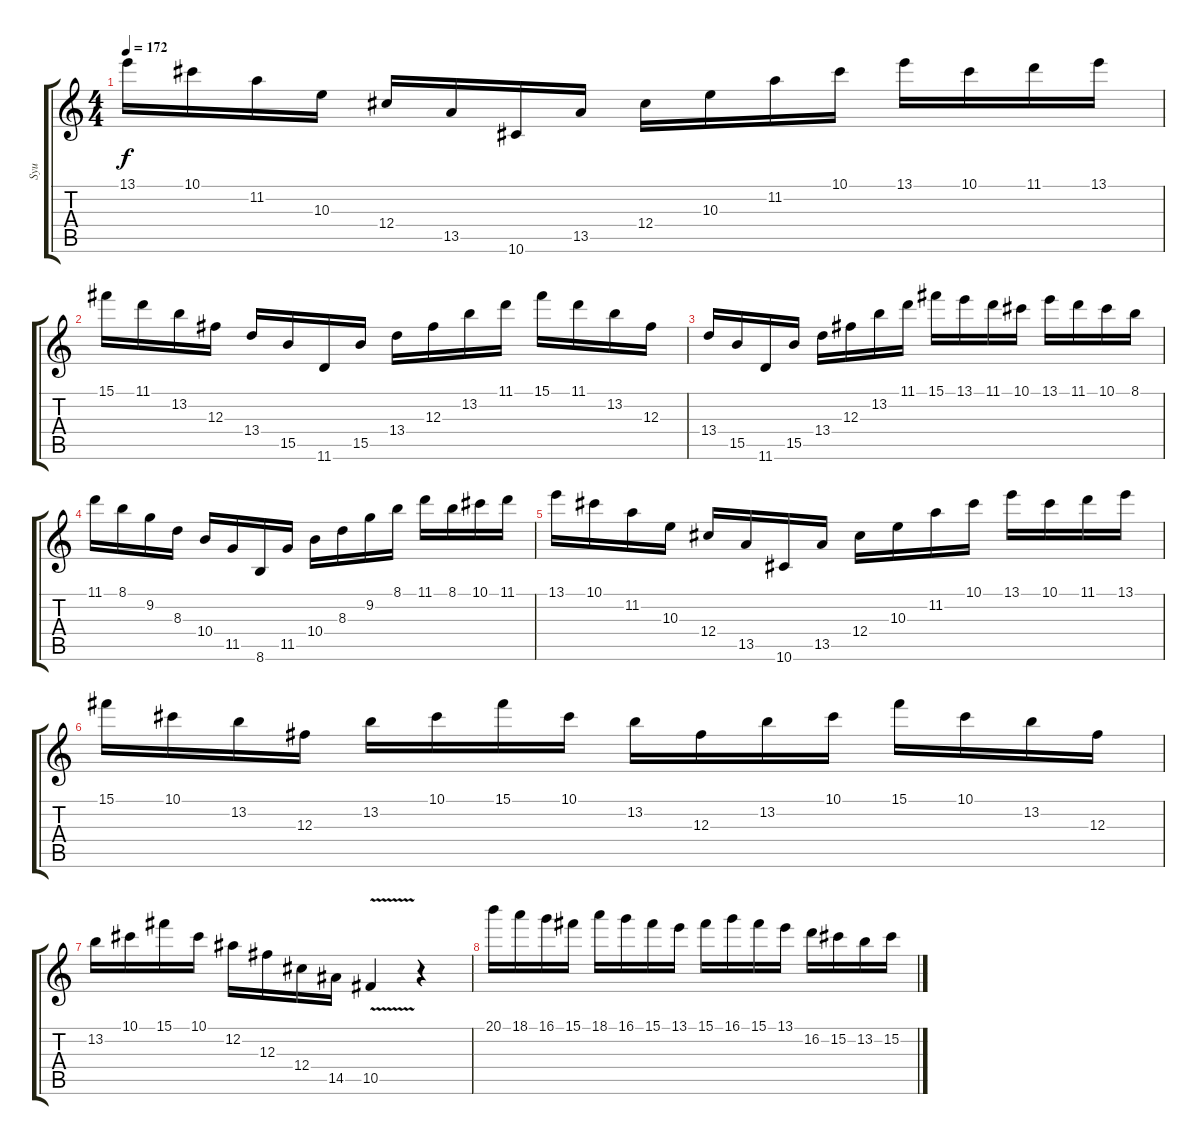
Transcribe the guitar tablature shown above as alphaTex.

\track ("Syu" "Syu") {instrument overdrivenguitar}
\staff {score tabs}
\tuning (Eb4 Bb3 Gb3 Db3 Ab2 Eb2) {hide}
\ts (4 4)
\tempo 172
\clef g2
\ks c
13.1.16{dy f} 10.1.16 11.2.16 10.3.16 12.4.16 13.5.16 10.6.16 13.5.16 12.4.16 10.3.16 11.2.16 10.1.16 13.1.16 10.1.16 11.1.16 13.1.16 |
15.1.16 11.1.16 13.2.16 12.3.16 13.4.16 15.5.16 11.6.16 15.5.16 13.4.16 12.3.16 13.2.16 11.1.16 15.1.16 11.1.16 13.2.16 12.3.16 |
13.4.16 15.5.16 11.6.16 15.5.16 13.4.16 12.3.16 13.2.16 11.1.16 15.1.16 13.1.16 11.1.16 10.1.16 13.1.16 11.1.16 10.1.16 8.1.16 |
11.1.16 8.1.16 9.2.16 8.3.16 10.4.16 11.5.16 8.6.16 11.5.16 10.4.16 8.3.16 9.2.16 8.1.16 11.1.16 8.1.16 10.1.16 11.1.16 |
13.1.16 10.1.16 11.2.16 10.3.16 12.4.16 13.5.16 10.6.16 13.5.16 12.4.16 10.3.16 11.2.16 10.1.16 13.1.16 10.1.16 11.1.16 13.1.16 |
15.1.16 10.1.16 13.2.16 12.3.16 13.2.16 10.1.16 15.1.16 10.1.16 13.2.16 12.3.16 13.2.16 10.1.16 15.1.16 10.1.16 13.2.16 12.3.16 |
13.2.16 10.1.16 15.1.16 10.1.16 12.2.16 12.3.16 12.4.16 14.5.16 10.5{v}.4 r.4 |
20.1.16 18.1.16 16.1.16 15.1.16 18.1.16 16.1.16 15.1.16 13.1.16 15.1.16 16.1.16 15.1.16 13.1.16 16.2.16 15.2.16 13.2.16 15.2.16
